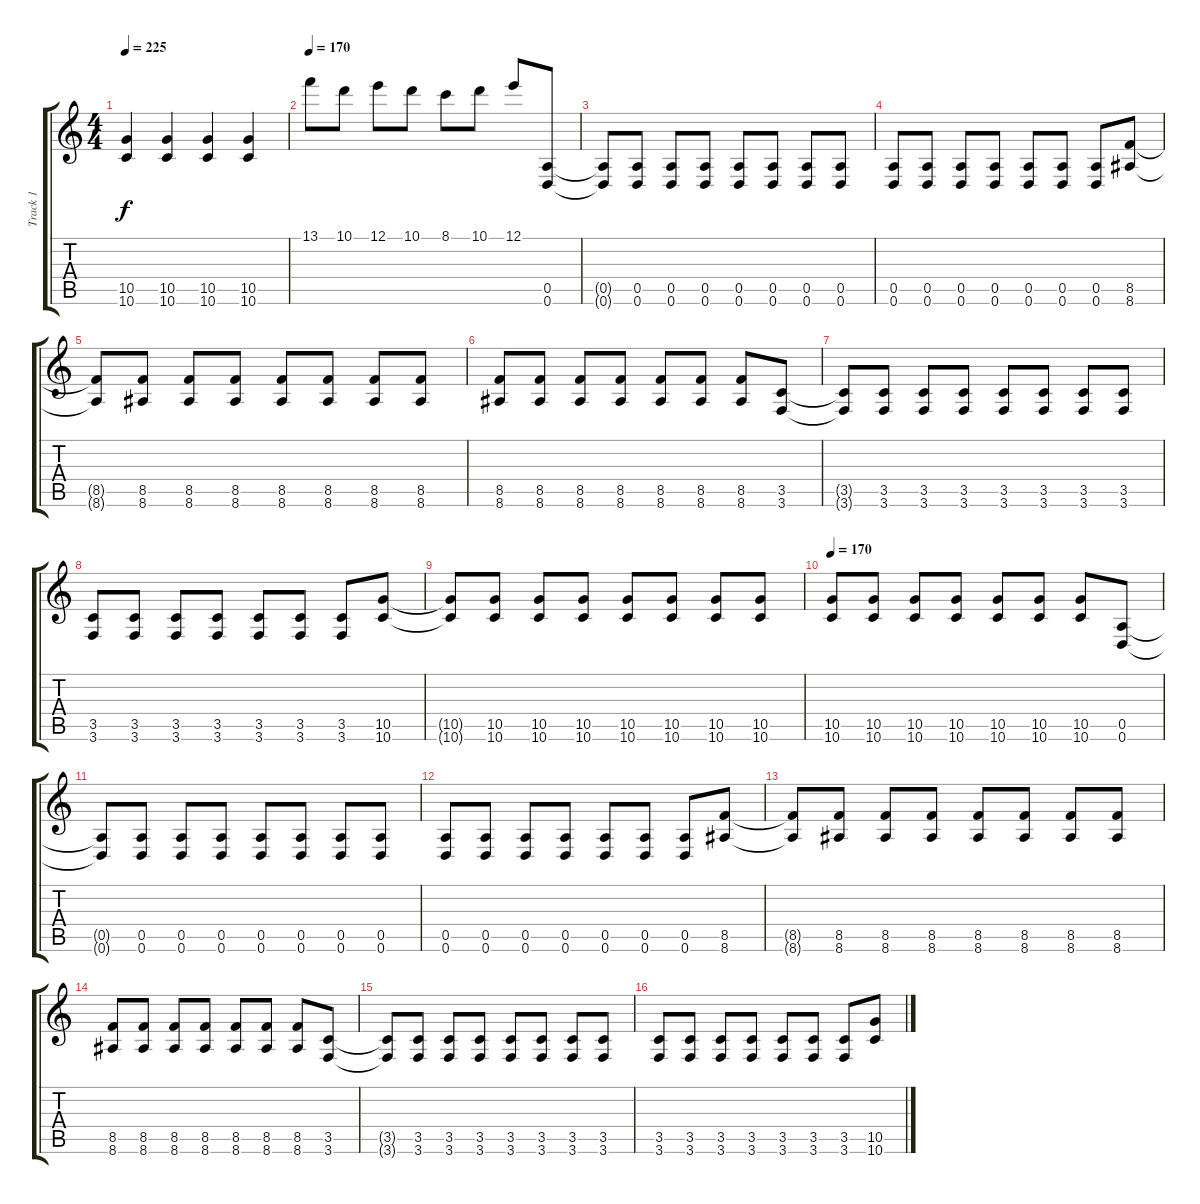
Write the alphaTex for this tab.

\track ("Track 1" "Track 1") {instrument distortionguitar}
\staff {score tabs}
\tuning (E4 B3 G3 D3 A2 D2) {hide}
\ts (4 4)
\tempo 225
\clef g2
\ks c
(10.5 10.6).4{dy f} (10.5 10.6).4 (10.5 10.6).4 (10.5 10.6).4 |
\tempo 170
13.1.8 10.1.8 12.1.8 10.1.8 8.1.8 10.1.8 12.1.8 (0.5 0.6).8 |
(0.5{t} 0.6{t}).8 (0.5 0.6).8 (0.5 0.6).8 (0.5 0.6).8 (0.5 0.6).8 (0.5 0.6).8 (0.5 0.6).8 (0.5 0.6).8 |
(0.5 0.6).8 (0.5 0.6).8 (0.5 0.6).8 (0.5 0.6).8 (0.5 0.6).8 (0.5 0.6).8 (0.5 0.6).8 (8.5 8.6).8 |
(8.5{t} 8.6{t}).8 (8.5 8.6).8 (8.5 8.6).8 (8.5 8.6).8 (8.5 8.6).8 (8.5 8.6).8 (8.5 8.6).8 (8.5 8.6).8 |
(8.5 8.6).8 (8.5 8.6).8 (8.5 8.6).8 (8.5 8.6).8 (8.5 8.6).8 (8.5 8.6).8 (8.5 8.6).8 (3.5 3.6).8 |
(3.5{t} 3.6{t}).8 (3.5 3.6).8 (3.5 3.6).8 (3.5 3.6).8 (3.5 3.6).8 (3.5 3.6).8 (3.5 3.6).8 (3.5 3.6).8 |
(3.5 3.6).8 (3.5 3.6).8 (3.5 3.6).8 (3.5 3.6).8 (3.5 3.6).8 (3.5 3.6).8 (3.5 3.6).8 (10.5 10.6).8 |
(10.5{t} 10.6{t}).8 (10.5 10.6).8 (10.5 10.6).8 (10.5 10.6).8 (10.5 10.6).8 (10.5 10.6).8 (10.5 10.6).8 (10.5 10.6).8 |
\tempo 170
(10.5 10.6).8 (10.5 10.6).8 (10.5 10.6).8 (10.5 10.6).8 (10.5 10.6).8 (10.5 10.6).8 (10.5 10.6).8 (0.5 0.6).8 |
(0.5{t} 0.6{t}).8 (0.5 0.6).8 (0.5 0.6).8 (0.5 0.6).8 (0.5 0.6).8 (0.5 0.6).8 (0.5 0.6).8 (0.5 0.6).8 |
(0.5 0.6).8 (0.5 0.6).8 (0.5 0.6).8 (0.5 0.6).8 (0.5 0.6).8 (0.5 0.6).8 (0.5 0.6).8 (8.5 8.6).8 |
(8.5{t} 8.6{t}).8 (8.5 8.6).8 (8.5 8.6).8 (8.5 8.6).8 (8.5 8.6).8 (8.5 8.6).8 (8.5 8.6).8 (8.5 8.6).8 |
(8.5 8.6).8 (8.5 8.6).8 (8.5 8.6).8 (8.5 8.6).8 (8.5 8.6).8 (8.5 8.6).8 (8.5 8.6).8 (3.5 3.6).8 |
(3.5{t} 3.6{t}).8 (3.5 3.6).8 (3.5 3.6).8 (3.5 3.6).8 (3.5 3.6).8 (3.5 3.6).8 (3.5 3.6).8 (3.5 3.6).8 |
(3.5 3.6).8 (3.5 3.6).8 (3.5 3.6).8 (3.5 3.6).8 (3.5 3.6).8 (3.5 3.6).8 (3.5 3.6).8 (10.5 10.6).8
